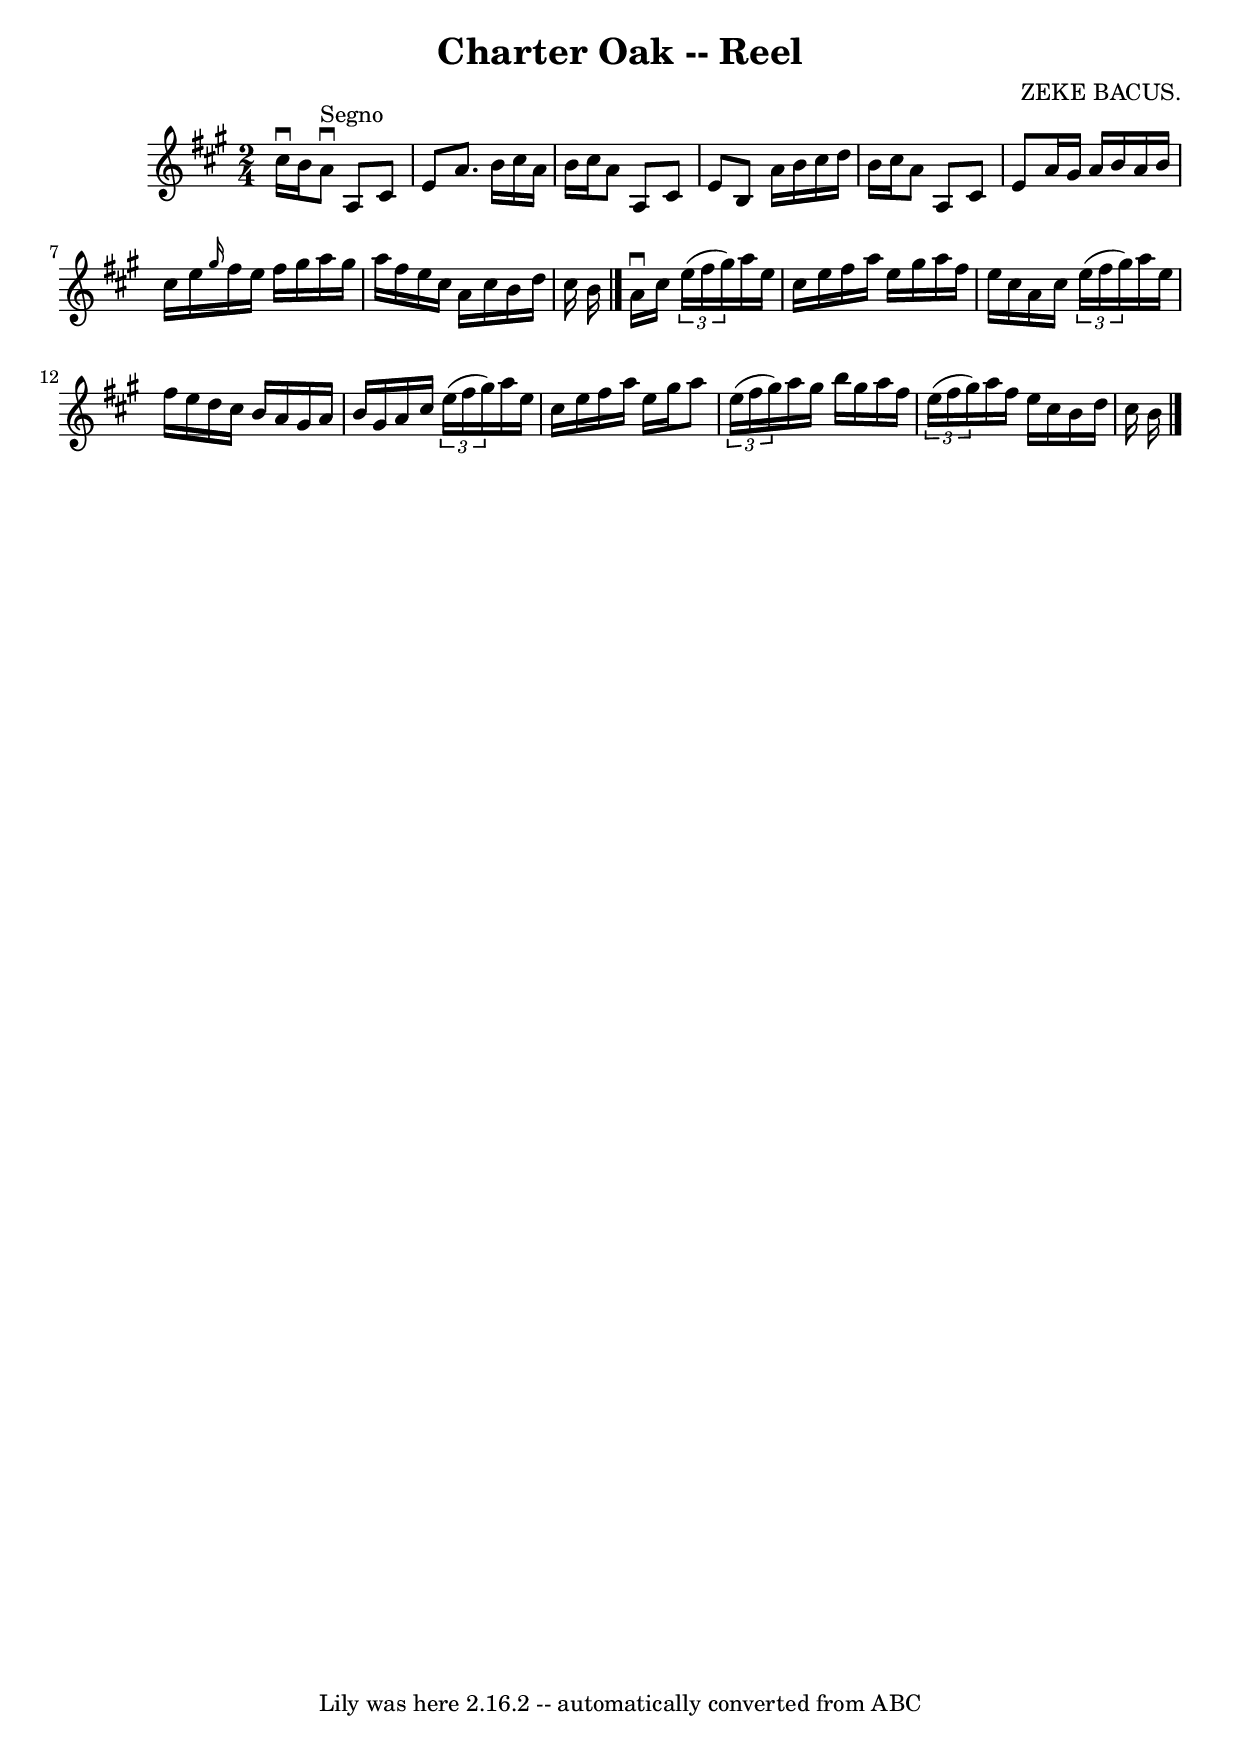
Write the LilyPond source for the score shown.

\version "2.7.40"
\include "Mammoth.ily"
\header {
	%% book = "Ryan's Mammoth Collection"
	composer = "ZEKE BACUS."
	crossRefNumber = "1"
	footnotes = "\\\\354"
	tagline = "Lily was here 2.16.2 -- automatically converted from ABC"
	title = "Charter Oak -- Reel"
}
voicedefault =  {


\time 2/4 \key a \major cis''16^\downbow b'16    |
 a'8 
^"Segno"^\downbow a8 cis'8 e'8    |
 a'8. b'16 cis''16    
a'16 b'16 cis''16    |
 a'8 a8 cis'8 e'8    |
   
b8 a'16 b'16 cis''16 d''16 b'16 cis''16    |
 a'8   
 a8 cis'8 e'8    |
 a'16 gis'16 a'16 b'16 a'16    
b'16 cis''16 e''16    |
 \grace { gis''16  } fis''16 e''16  
 fis''16 gis''16 a''16 gis''16 a''16 fis''16    |
   
e''16 cis''16 a'16 cis''16 b'16 d''16 cis''16 b'16    
\bar "|." a'16^\downbow cis''16    \times 2/3 { e''16 (fis''16    
gis''16) } a''16 e''16 cis''16 e''16    |
 fis''16    
a''16 e''16 gis''16 a''16 fis''16 e''16 cis''16    |
   
a'16 cis''16    \times 2/3 { e''16 (fis''16 gis''16) } a''16    
e''16 fis''16 e''16    |
 d''16 cis''16 b'16 a'16    
gis'16 a'16 b'16 gis'16    |
 a'16 cis''16    
\times 2/3 { e''16 (fis''16 gis''16) } a''16 e''16 cis''16   
 e''16    |
 fis''16 a''16 e''16 gis''16 a''8    
\times 2/3 { e''16 (fis''16 gis''16) }   |
 a''16 gis''16 
 b''16 gis''16 a''16 fis''16    \times 2/3 { e''16 (fis''16    
gis''16) }   |
 a''16 fis''16 e''16 cis''16 b'16    
d''16 cis''16 b'16        \bar "|."   
}

\score{
    <<

	\context Staff="default"
	{
	    \voicedefault 
	}

    >>
	\layout {
	}
	\midi {}
}
